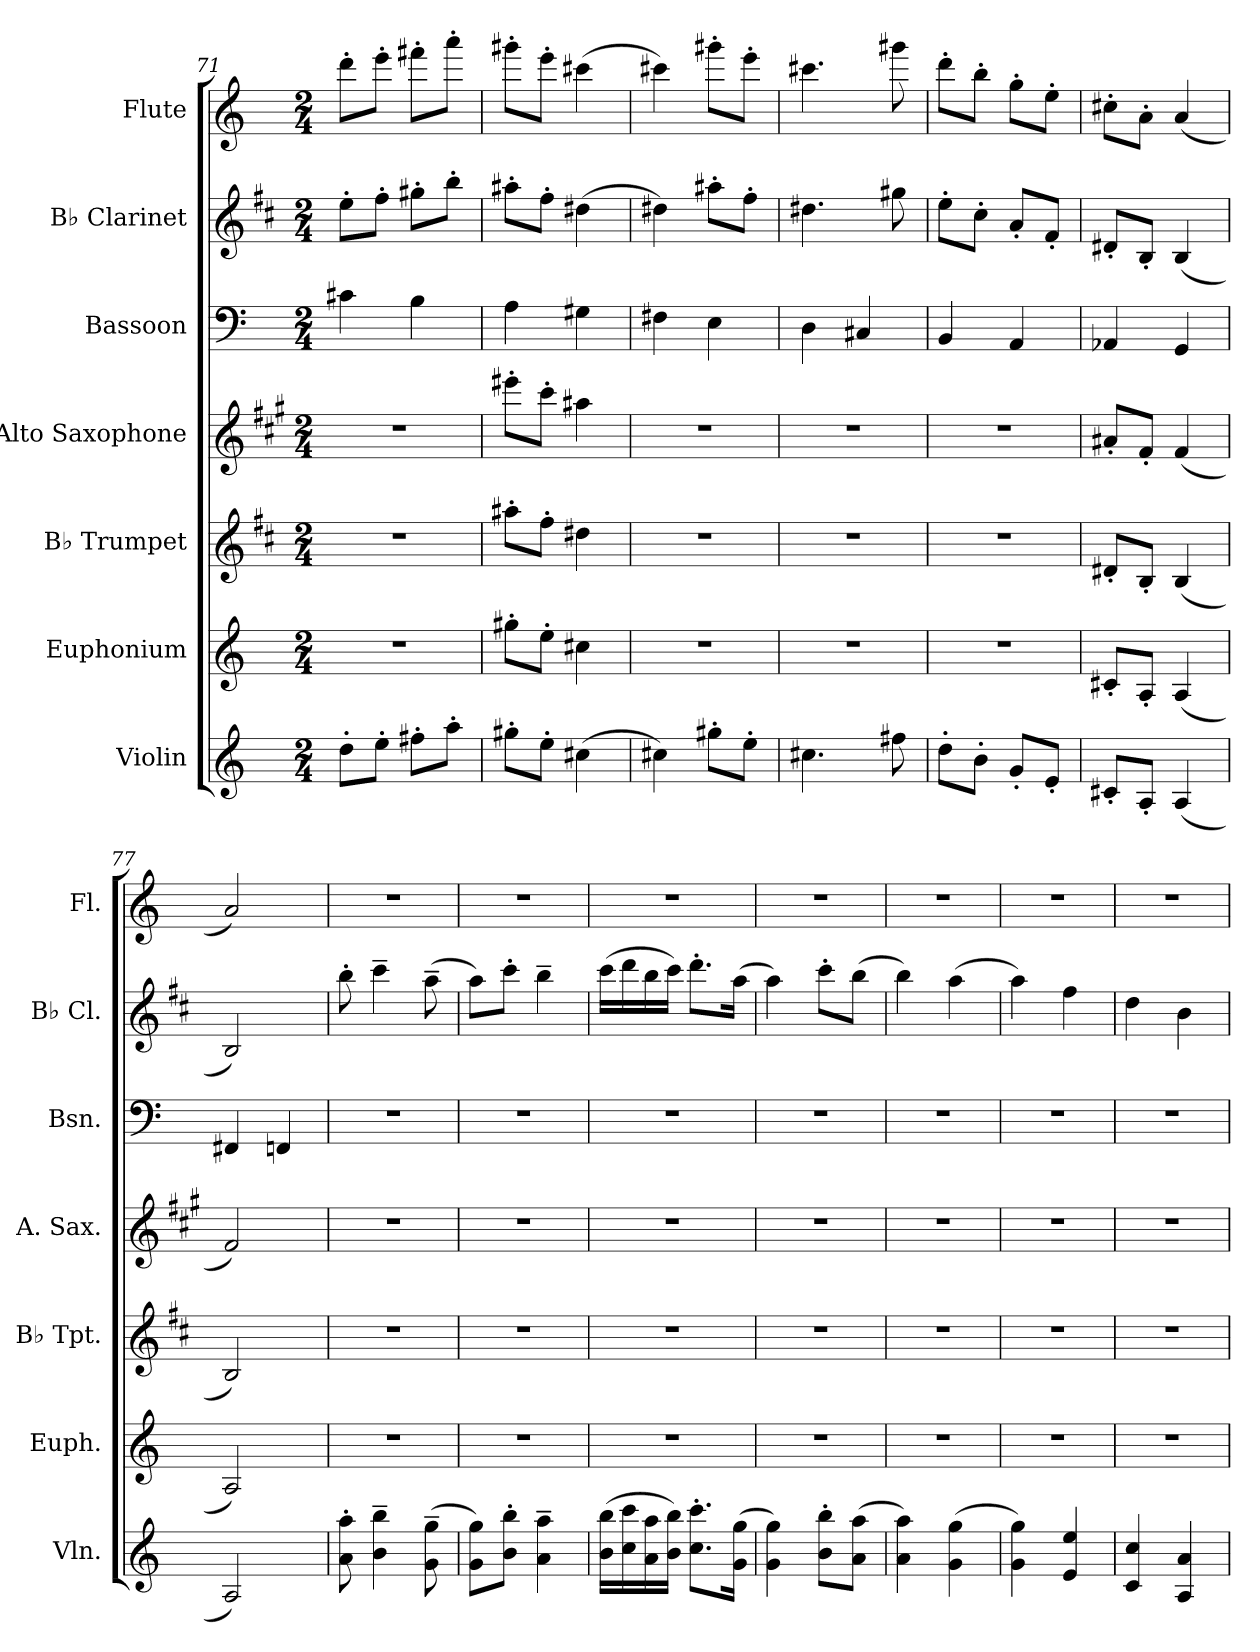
**kern	**kern	**kern	**kern	**kern	**kern	**kern
*part7	*part6	*part5	*part4	*part3	*part2	*part1
*staff7	*staff6	*staff5	*staff4	*staff3	*staff2	*staff1
*I"Violin	*I"Euphonium	*I"B♭ Trumpet	*I"Alto Saxophone	*I"Bassoon	*I"B♭ Clarinet	*I"Flute
*I'Vln.	*I'Euph.	*I'B♭ Tpt.	*I'A. Sax.	*I'Bsn.	*I'B♭ Cl.	*I'Fl.
!!LO:PB:g=z
*clefG2	*clefG2	*clefG2	*clefG2	*clefF4	*clefG2	*clefG2
*	*	*ITrd1c2	*ITrd5c9	*	*ITrd1c2	*
*k[]	*k[]	*k[]	*k[]	*k[]	*k[]	*k[]
*M2/4	*M2/4	*M2/4	*M2/4	*M2/4	*M2/4	*M2/4
=71	=71	=71	=71	=71	=71	=71
8dd'\L	2r	2r	2r	4c#X\	8dd'\L	8ddd'\L
8ee'\J	.	.	.	.	8ee'\J	8eee'\J
8ff#X'\L	.	.	.	4B\	8ff#X'\L	8fff#X'\L
8aa'\J	.	.	.	.	8aa'\J	8aaa'\J
=72	=72	=72	=72	=72	=72	=72
8gg#X'\L	8gg#X'\L	8gg#X'\L	8gg#X'\L	4A\	8gg#X'\L	8ggg#X'\L
8ee'\J	8ee'\J	8ee'\J	8ee'\J	.	8ee'\J	8eee'\J
(4cc#X\	4cc#X\	4cc#X\	4cc#X\	4G#X\	(4cc#X\	(4ccc#X\
=73	=73	=73	=73	=73	=73	=73
4cc#X\)	2r	2r	2r	4F#X\	4cc#X\)	4ccc#X\)
8gg#X'\L	.	.	.	4E\	8gg#X'\L	8ggg#X'\L
8ee'\J	.	.	.	.	8ee'\J	8eee'\J
=74	=74	=74	=74	=74	=74	=74
4.cc#X\	2r	2r	2r	4D\	4.cc#X\	4.ccc#X\
.	.	.	.	4C#X/	.	.
8ff#X\	.	.	.	.	8ff#X\	8ggg#X\
=75	=75	=75	=75	=75	=75	=75
8dd'\L	2r	2r	2r	4BB/	8dd'\L	8ddd'\L
8b'\J	.	.	.	.	8b'\J	8bb'\J
8g'/L	.	.	.	4AA/	8g'/L	8gg'\L
8e'/J	.	.	.	.	8e'/J	8ee'\J
=76	=76	=76	=76	=76	=76	=76
8c#X'/L	8c#X'/L	8c#X'/L	8c#X'/L	4AA-X/	8c#X'/L	8cc#X'\L
8A'/J	8A'/J	8A'/J	8A'/J	.	8A'/J	8a'\J
(4A/	(4A/	(4A/	(4A/	4GG/	(4A/	(4a/
=77	=77	=77	=77	=77	=77	=77
2A/)	2A/)	2A/)	2A/)	4FF#X/	2A/)	2a/)
.	.	.	.	4FFn/	.	.
=78	=78	=78	=78	=78	=78	=78
8a\' 8aa\'	2r	2r	2r	2r	8aa'\	2r
4b\~ 4bb\~	.	.	.	.	4bb~\	.
(8g\~ 8gg\~	.	.	.	.	(8gg~\	.
!!LO:PB:g=z
=79	=79	=79	=79	=79	=79	=79
8g\ 8gg\L)	2r	2r	2r	2r	8gg\L)	2r
8b\' 8bb\'J	.	.	.	.	8bb'\J	.
4a\~ 4aa\~	.	.	.	.	4aa~\	.
=80	=80	=80	=80	=80	=80	=80
(16b\ 16bb\LL	2r	2r	2r	2r	(16bb\LL	2r
16cc\ 16ccc\	.	.	.	.	16ccc\	.
16a\ 16aa\	.	.	.	.	16aa\	.
16b\ 16bb\JJ)	.	.	.	.	16bb\JJ)	.
8.cc\' 8.ccc\'L	.	.	.	.	8.ccc'\L	.
(16g\ 16gg\Jk	.	.	.	.	(16gg\Jk	.
=81	=81	=81	=81	=81	=81	=81
4g\ 4gg\)	2r	2r	2r	2r	4gg\)	2r
8b\' 8bb\'L	.	.	.	.	8bb'\L	.
(8a\ 8aa\J	.	.	.	.	(8aa\J	.
=82	=82	=82	=82	=82	=82	=82
4a\ 4aa\)	2r	2r	2r	2r	4aa\)	2r
(4g\ 4gg\	.	.	.	.	(4gg\	.
=83	=83	=83	=83	=83	=83	=83
4g\ 4gg\)	2r	2r	2r	2r	4gg\)	2r
4e/ 4ee/	.	.	.	.	4ee\	.
=84	=84	=84	=84	=84	=84	=84
4c/ 4cc/	2r	2r	2r	2r	4cc\	2r
4A/ 4a/	.	.	.	.	4a\	.
=	=	=	=	=	=	=
*-	*-	*-	*-	*-	*-	*-
